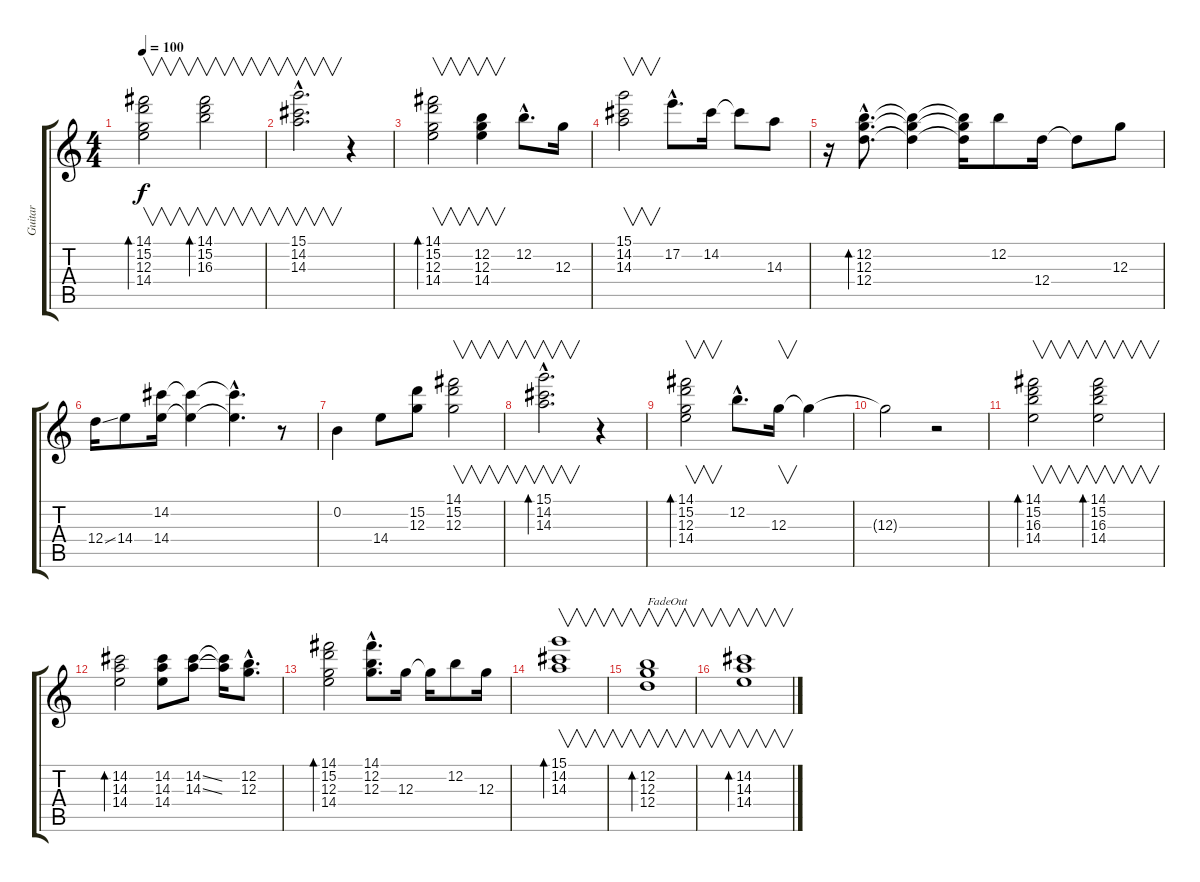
\track ("Guitar" "Guitar") {instrument electricguitarjazz}
\staff {score tabs}
\tuning (E4 B3 G3 D3 A2 E2) {hide}
\ts (4 4)
\tempo 100
\clef g2
\ks c
(14.1 15.2 12.3 14.4).2{v bd 120 dy f instrument electricguitarjazz} (14.1 15.2 16.3).2{v bd 120} |
(15.1{hac} 14.2{hac} 14.3{hac}).2{v d} r.4 |
(14.1 15.2 12.3 14.4).2{v bd 120} (12.2 12.3 14.4).4{v} 12.2{hac}.8{d} 12.3.16 |
(15.1 14.2 14.3).2{v} 17.2{hac}.8{d} 14.2.16 14.2{t}.8 14.3.8 |
r.16 (12.2{hac} 12.3{hac} 12.4{hac}).8{d bd 120} (12.2{t} 12.3{t} 12.4{t}).4 (12.2{t} 12.3{t} 12.4{t}).16 12.2.8 12.4.16 12.4{t}.8 12.3.8 |
12.4{ss}.16 14.4.8 (14.2 14.4).16 (14.2{t} 14.4{t}).4 (14.2{hac t} 14.4{hac t}).4{d} r.8 |
0.2.4 14.4.8 (15.2 12.3).8 (14.1 15.2 12.3).2{v} |
(15.1{hac} 14.2{hac} 14.3{hac}).2{v d bd 120} r.4 |
(14.1 15.2 12.3 14.4).2{v bd 120} 12.2{hac}.8{d} 12.3.16{v} 12.3{t}.4 |
12.3{t}.2 r.2 |
(14.1 15.2 16.3 14.4).2{v bd 120} (14.1 15.2 16.3 14.4).2{v bd 120} |
(14.2 14.3 14.4).2{bd 120} (14.2 14.3 14.4).8 (14.2{ss} 14.3{ss}).8 (14.2{t} 14.3{t}).16 (12.2{hac} 12.3{hac}).8{d} |
(14.1 15.2 12.3 14.4).2{bd 120} (14.1{hac} 12.2{hac} 12.3{hac}).8{d} 12.3.16 12.3{t}.16 12.2.8 12.3.16 |
(15.1 14.2 14.3).1{v bd 120} |
(12.2 12.3 12.4).1{v bd 120 txt "FadeOut"} |
(14.2 14.3 14.4).1{v bd 120}
